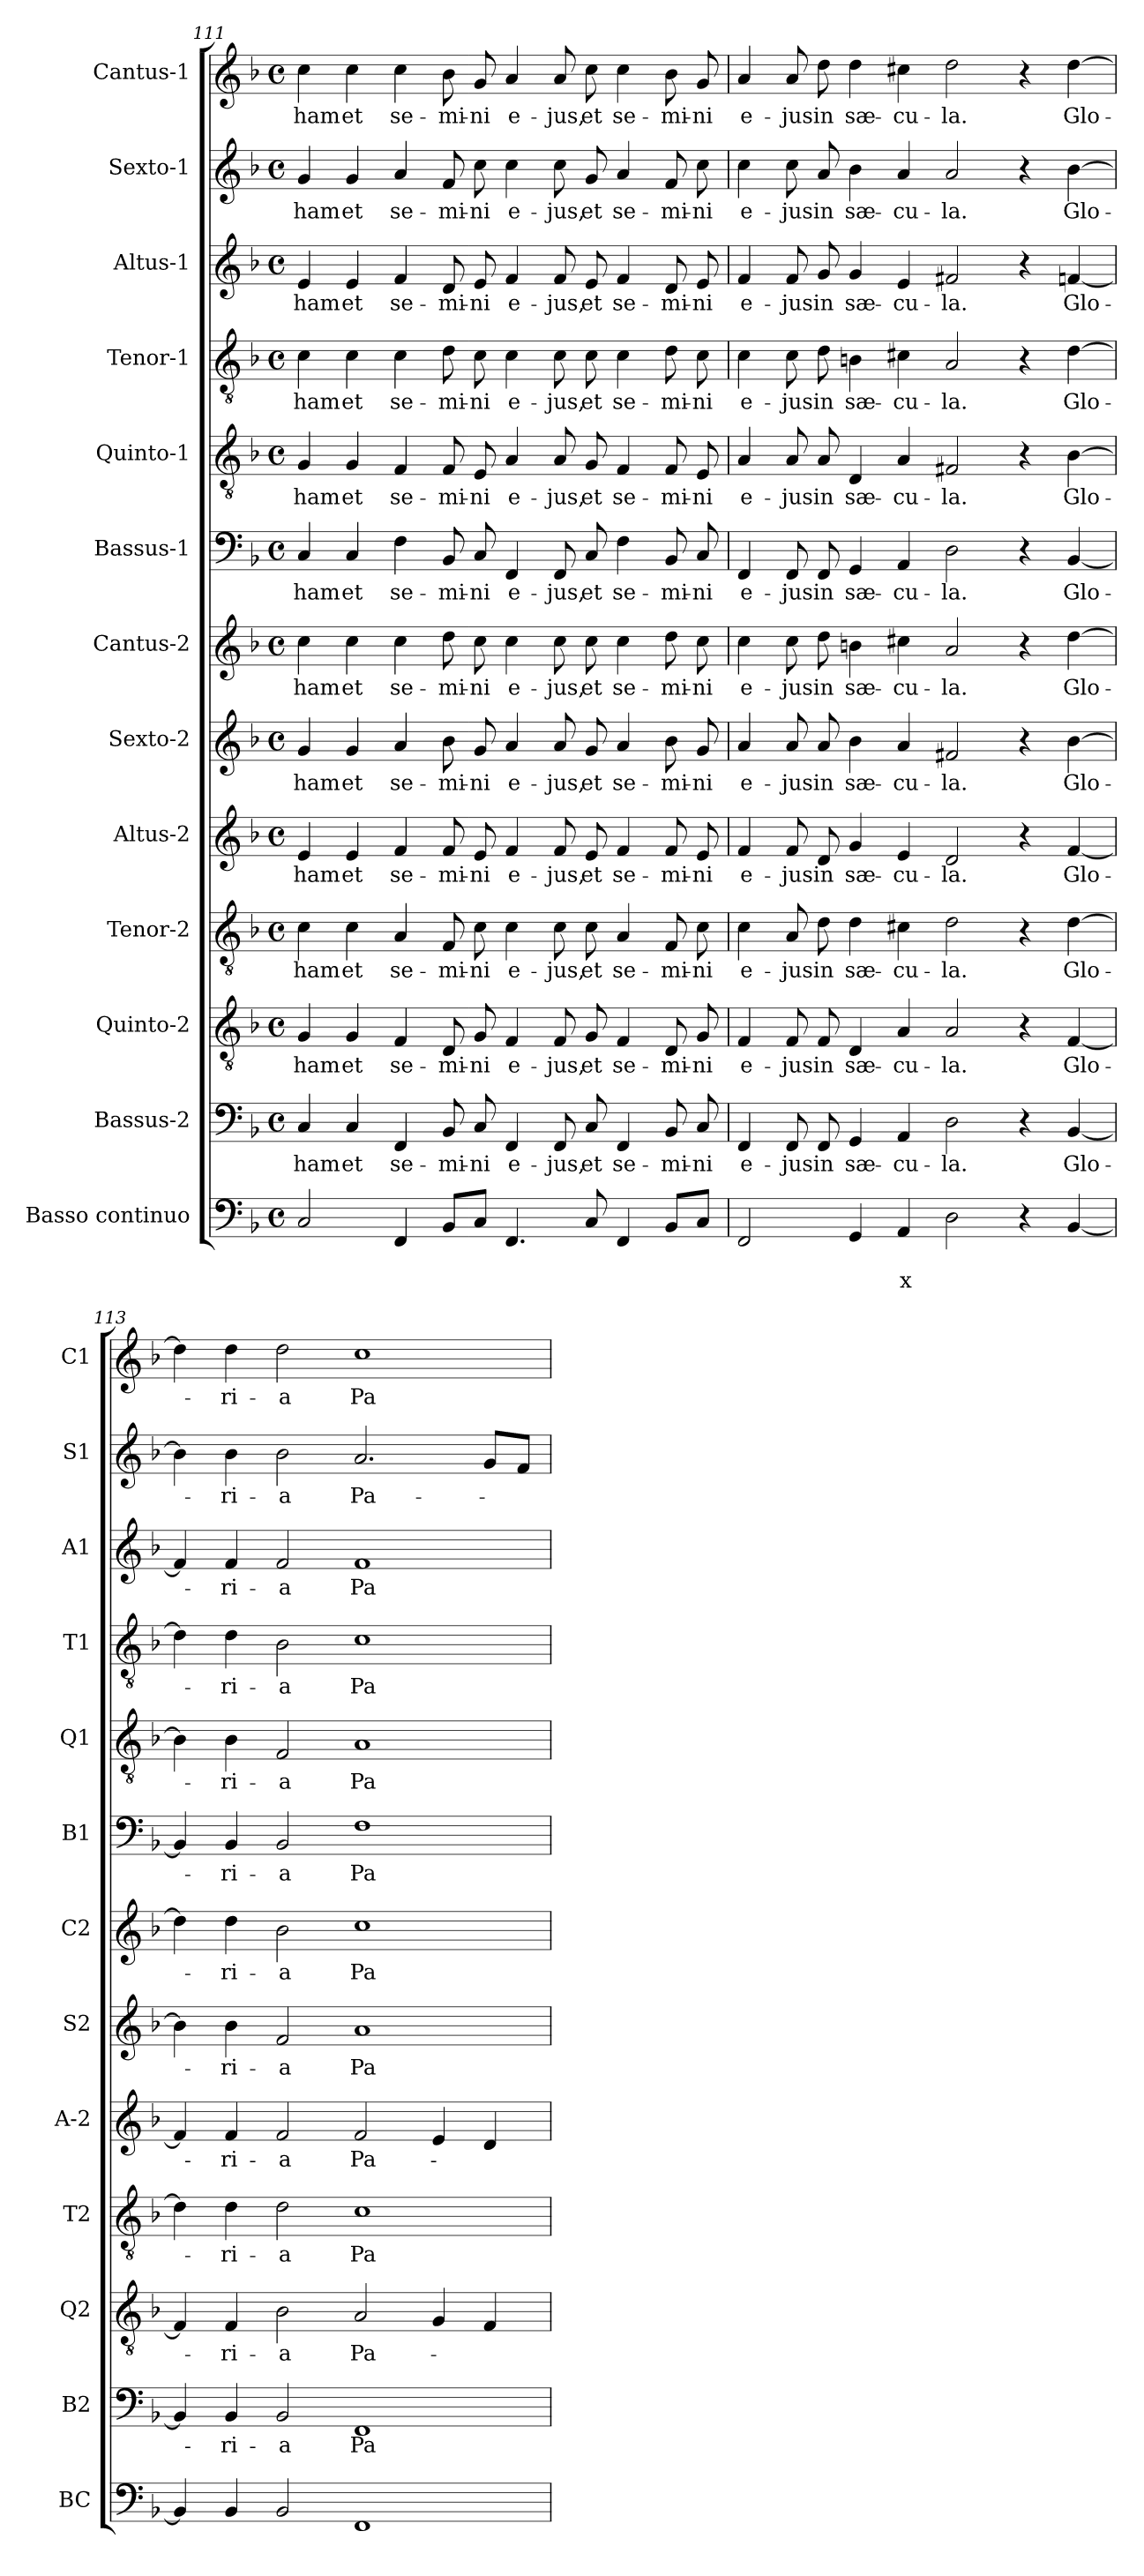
**kern	**text	**text	**kern	**text	**kern	**text	**kern	**text	**kern	**text	**kern	**text	**kern	**text	**kern	**text	**kern	**text	**kern	**text	**kern	**text	**kern	**text	**kern	**text
*part13	*part13	*part13	*part12	*part12	*part11	*part11	*part10	*part10	*part9	*part9	*part8	*part8	*part7	*part7	*part6	*part6	*part5	*part5	*part4	*part4	*part3	*part3	*part2	*part2	*part1	*part1
*staff13	*staff13	*staff13	*staff12	*staff12	*staff11	*staff11	*staff10	*staff10	*staff9	*staff9	*staff8	*staff8	*staff7	*staff7	*staff6	*staff6	*staff5	*staff5	*staff4	*staff4	*staff3	*staff3	*staff2	*staff2	*staff1	*staff1
*I"Basso continuo	*	*	*I"Bassus-2	*	*I"Quinto-2	*	*I"Tenor-2	*	*I"Altus-2	*	*I"Sexto-2	*	*I"Cantus-2	*	*I"Bassus-1	*	*I"Quinto-1	*	*I"Tenor-1	*	*I"Altus-1	*	*I"Sexto-1	*	*I"Cantus-1	*
*I'BC	*	*	*I'B2	*	*I'Q2	*	*I'T2	*	*I'A-2	*	*I'S2	*	*I'C2	*	*I'B1	*	*I'Q1	*	*I'T1	*	*I'A1	*	*I'S1	*	*I'C1	*
!!LO:PB:g=z
*clefF4	*	*	*clefF4	*	*clefGv2	*	*clefGv2	*	*clefG2	*	*clefG2	*	*clefG2	*	*clefF4	*	*clefGv2	*	*clefGv2	*	*clefG2	*	*clefG2	*	*clefG2	*
*k[b-]	*	*	*k[b-]	*	*k[b-]	*	*k[b-]	*	*k[b-]	*	*k[b-]	*	*k[b-]	*	*k[b-]	*	*k[b-]	*	*k[b-]	*	*k[b-]	*	*k[b-]	*	*k[b-]	*
*F:	*	*	*F:	*	*F:	*	*F:	*	*F:	*	*F:	*	*F:	*	*F:	*	*F:	*	*F:	*	*F:	*	*F:	*	*F:	*
*M4/4	*	*	*M4/4	*	*M4/4	*	*M4/4	*	*M4/4	*	*M4/4	*	*M4/4	*	*M4/4	*	*M4/4	*	*M4/4	*	*M4/4	*	*M4/4	*	*M4/4	*
*met(c)	*	*	*met(c)	*	*met(c)	*	*met(c)	*	*met(c)	*	*met(c)	*	*met(c)	*	*met(c)	*	*met(c)	*	*met(c)	*	*met(c)	*	*met(c)	*	*met(c)	*
=111	=111	=111	=111	=111	=111	=111	=111	=111	=111	=111	=111	=111	=111	=111	=111	=111	=111	=111	=111	=111	=111	=111	=111	=111	=111	=111
!	!	!	!	!LO:LY:b	!	!LO:LY:b	!	!LO:LY:b	!	!LO:LY:b	!	!LO:LY:b	!	!LO:LY:b	!	!LO:LY:b	!	!LO:LY:b	!	!LO:LY:b	!	!LO:LY:b	!	!LO:LY:b	!	!LO:LY:b
2C/	.	.	4C/	-ham	4G/	-ham	4c\	-ham	4e/	-ham	4g/	-ham	4cc\	-ham	4C/	-ham	4G/	-ham	4c\	-ham	4e/	-ham	4g/	-ham	4cc\	-ham
!	!	!	!	!LO:LY:b	!	!LO:LY:b	!	!LO:LY:b	!	!LO:LY:b	!	!LO:LY:b	!	!LO:LY:b	!	!LO:LY:b	!	!LO:LY:b	!	!LO:LY:b	!	!LO:LY:b	!	!LO:LY:b	!	!LO:LY:b
.	.	.	4C/	et	4G/	et	4c\	et	4e/	et	4g/	et	4cc\	et	4C/	et	4G/	et	4c\	et	4e/	et	4g/	et	4cc\	et
!	!	!	!	!LO:LY:b	!	!LO:LY:b	!	!LO:LY:b	!	!LO:LY:b	!	!LO:LY:b	!	!LO:LY:b	!	!LO:LY:b	!	!LO:LY:b	!	!LO:LY:b	!	!LO:LY:b	!	!LO:LY:b	!	!LO:LY:b
4FF/	.	.	4FF/	se-	4F/	se-	4A/	se-	4f/	se-	4a/	se-	4cc\	se-	4F\	se-	4F/	se-	4c\	se-	4f/	se-	4a/	se-	4cc\	se-
!	!	!	!	!LO:LY:b	!	!LO:LY:b	!	!LO:LY:b	!	!LO:LY:b	!	!LO:LY:b	!	!LO:LY:b	!	!LO:LY:b	!	!LO:LY:b	!	!LO:LY:b	!	!LO:LY:b	!	!LO:LY:b	!	!LO:LY:b
8BB-/L	.	.	8BB-/	-mi-	8D/	-mi-	8F/	-mi-	8f/	-mi-	8b-\	-mi-	8dd\	-mi-	8BB-/	-mi-	8F/	-mi-	8d\	-mi-	8d/	-mi-	8f/	-mi-	8b-\	-mi-
!	!	!	!	!LO:LY:b	!	!LO:LY:b	!	!LO:LY:b	!	!LO:LY:b	!	!LO:LY:b	!	!LO:LY:b	!	!LO:LY:b	!	!LO:LY:b	!	!LO:LY:b	!	!LO:LY:b	!	!LO:LY:b	!	!LO:LY:b
8C/J	.	.	8C/	-ni	8G/	-ni	8c\	-ni	8e/	-ni	8g/	-ni	8cc\	-ni	8C/	-ni	8E/	-ni	8c\	-ni	8e/	-ni	8cc\	-ni	8g/	-ni
!	!	!	!	!LO:LY:b	!	!LO:LY:b	!	!LO:LY:b	!	!LO:LY:b	!	!LO:LY:b	!	!LO:LY:b	!	!LO:LY:b	!	!LO:LY:b	!	!LO:LY:b	!	!LO:LY:b	!	!LO:LY:b	!	!LO:LY:b
4.FF/	.	.	4FF/	e-	4F/	e-	4c\	e-	4f/	e-	4a/	e-	4cc\	e-	4FF/	e-	4A/	e-	4c\	e-	4f/	e-	4cc\	e-	4a/	e-
!	!	!	!	!LO:LY:b	!	!LO:LY:b	!	!LO:LY:b	!	!LO:LY:b	!	!LO:LY:b	!	!LO:LY:b	!	!LO:LY:b	!	!LO:LY:b	!	!LO:LY:b	!	!LO:LY:b	!	!LO:LY:b	!	!LO:LY:b
.	.	.	8FF/	-jus,	8F/	-jus,	8c\	-jus,	8f/	-jus,	8a/	-jus,	8cc\	-jus,	8FF/	-jus,	8A/	-jus,	8c\	-jus,	8f/	-jus,	8cc\	-jus,	8a/	-jus,
!	!	!	!	!LO:LY:b	!	!LO:LY:b	!	!LO:LY:b	!	!LO:LY:b	!	!LO:LY:b	!	!LO:LY:b	!	!LO:LY:b	!	!LO:LY:b	!	!LO:LY:b	!	!LO:LY:b	!	!LO:LY:b	!	!LO:LY:b
8C/	.	.	8C/	et	8G/	et	8c\	et	8e/	et	8g/	et	8cc\	et	8C/	et	8G/	et	8c\	et	8e/	et	8g/	et	8cc\	et
!	!	!	!	!LO:LY:b	!	!LO:LY:b	!	!LO:LY:b	!	!LO:LY:b	!	!LO:LY:b	!	!LO:LY:b	!	!LO:LY:b	!	!LO:LY:b	!	!LO:LY:b	!	!LO:LY:b	!	!LO:LY:b	!	!LO:LY:b
4FF/	.	.	4FF/	se-	4F/	se-	4A/	se-	4f/	se-	4a/	se-	4cc\	se-	4F\	se-	4F/	se-	4c\	se-	4f/	se-	4a/	se-	4cc\	se-
!	!	!	!	!LO:LY:b	!	!LO:LY:b	!	!LO:LY:b	!	!LO:LY:b	!	!LO:LY:b	!	!LO:LY:b	!	!LO:LY:b	!	!LO:LY:b	!	!LO:LY:b	!	!LO:LY:b	!	!LO:LY:b	!	!LO:LY:b
8BB-/L	.	.	8BB-/	-mi-	8D/	-mi-	8F/	-mi-	8f/	-mi-	8b-\	-mi-	8dd\	-mi-	8BB-/	-mi-	8F/	-mi-	8d\	-mi-	8d/	-mi-	8f/	-mi-	8b-\	-mi-
!	!	!	!	!LO:LY:b	!	!LO:LY:b	!	!LO:LY:b	!	!LO:LY:b	!	!LO:LY:b	!	!LO:LY:b	!	!LO:LY:b	!	!LO:LY:b	!	!LO:LY:b	!	!LO:LY:b	!	!LO:LY:b	!	!LO:LY:b
8C/J	.	.	8C/	-ni	8G/	-ni	8c\	-ni	8e/	-ni	8g/	-ni	8cc\	-ni	8C/	-ni	8E/	-ni	8c\	-ni	8e/	-ni	8cc\	-ni	8g/	-ni
=112	=112	=112	=112	=112	=112	=112	=112	=112	=112	=112	=112	=112	=112	=112	=112	=112	=112	=112	=112	=112	=112	=112	=112	=112	=112	=112
!	!	!	!	!LO:LY:b	!	!LO:LY:b	!	!LO:LY:b	!	!LO:LY:b	!	!LO:LY:b	!	!LO:LY:b	!	!LO:LY:b	!	!LO:LY:b	!	!LO:LY:b	!	!LO:LY:b	!	!LO:LY:b	!	!LO:LY:b
2FF/	.	.	4FF/	e-	4F/	e-	4c\	e-	4f/	e-	4a/	e-	4cc\	e-	4FF/	e-	4A/	e-	4c\	e-	4f/	e-	4cc\	e-	4a/	e-
!	!	!	!	!LO:LY:b	!	!LO:LY:b	!	!LO:LY:b	!	!LO:LY:b	!	!LO:LY:b	!	!LO:LY:b	!	!LO:LY:b	!	!LO:LY:b	!	!LO:LY:b	!	!LO:LY:b	!	!LO:LY:b	!	!LO:LY:b
.	.	.	8FF/	-jus	8F/	-jus	8A/	-jus	8f/	-jus	8a/	-jus	8cc\	-jus	8FF/	-jus	8A/	-jus	8c\	-jus	8f/	-jus	8cc\	-jus	8a/	-jus
!	!	!	!	!LO:LY:b	!	!LO:LY:b	!	!LO:LY:b	!	!LO:LY:b	!	!LO:LY:b	!	!LO:LY:b	!	!LO:LY:b	!	!LO:LY:b	!	!LO:LY:b	!	!LO:LY:b	!	!LO:LY:b	!	!LO:LY:b
.	.	.	8FF/	in	8F/	in	8d\	in	8d/	in	8a/	in	8dd\	in	8FF/	in	8A/	in	8d\	in	8g/	in	8a/	in	8dd\	in
!	!	!	!	!LO:LY:b	!	!LO:LY:b	!	!LO:LY:b	!	!LO:LY:b	!	!LO:LY:b	!	!LO:LY:b	!	!LO:LY:b	!	!LO:LY:b	!	!LO:LY:b	!	!LO:LY:b	!	!LO:LY:b	!	!LO:LY:b
4GG/	.	.	4GG/	sæ-	4D/	sæ-	4d\	sæ-	4g/	sæ-	4b-\	sæ-	4bn\	sæ-	4GG/	sæ-	4D/	sæ-	4Bn\	sæ-	4g/	sæ-	4b-\	sæ-	4dd\	sæ-
!	!	!LO:LY:b	!	!LO:LY:b	!	!LO:LY:b	!	!LO:LY:b	!	!LO:LY:b	!	!LO:LY:b	!	!LO:LY:b	!	!LO:LY:b	!	!LO:LY:b	!	!LO:LY:b	!	!LO:LY:b	!	!LO:LY:b	!	!LO:LY:b
4AA/	.	x	4AA/	-cu-	4A/	-cu-	4c#X\	-cu-	4e/	-cu-	4a/	-cu-	4cc#X\	-cu-	4AA/	-cu-	4A/	-cu-	4c#X\	-cu-	4e/	-cu-	4a/	-cu-	4cc#X\	-cu-
!	!	!	!	!LO:LY:b	!	!LO:LY:b	!	!LO:LY:b	!	!LO:LY:b	!	!LO:LY:b	!	!LO:LY:b	!	!LO:LY:b	!	!LO:LY:b	!	!LO:LY:b	!	!LO:LY:b	!	!LO:LY:b	!	!LO:LY:b
2D\	.	.	2D\	-la.	2A/	-la.	2d\	-la.	2d/	-la.	2f#X/	-la.	2a/	-la.	2D\	-la.	2F#X/	-la.	2A/	-la.	2f#X/	-la.	2a/	-la.	2dd\	-la.
4r	.	.	4r	.	4r	.	4r	.	4r	.	4r	.	4r	.	4r	.	4r	.	4r	.	4r	.	4r	.	4r	.
!	!	!	!	!LO:LY:b	!	!LO:LY:b	!	!LO:LY:b	!	!LO:LY:b	!	!LO:LY:b	!	!LO:LY:b	!	!LO:LY:b	!	!LO:LY:b	!	!LO:LY:b	!	!LO:LY:b	!	!LO:LY:b	!	!LO:LY:b
[4BB-/	.	.	[4BB-/	Glo-	[4F/	Glo-	[4d\	Glo-	[4f/	Glo-	[4b-\	Glo-	[4dd\	Glo-	[4BB-/	Glo-	[4B-\	Glo-	[4d\	Glo-	[4fn/	Glo-	[4b-\	Glo-	[4dd\	Glo-
=113	=113	=113	=113	=113	=113	=113	=113	=113	=113	=113	=113	=113	=113	=113	=113	=113	=113	=113	=113	=113	=113	=113	=113	=113	=113	=113
4BB-/]	.	.	4BB-/]	.	4F/]	.	4d\]	.	4f/]	.	4b-\]	.	4dd\]	.	4BB-/]	.	4B-\]	.	4d\]	.	4f/]	.	4b-\]	.	4dd\]	.
!	!	!	!	!LO:LY:b	!	!LO:LY:b	!	!LO:LY:b	!	!LO:LY:b	!	!LO:LY:b	!	!LO:LY:b	!	!LO:LY:b	!	!LO:LY:b	!	!LO:LY:b	!	!LO:LY:b	!	!LO:LY:b	!	!LO:LY:b
4BB-/	.	.	4BB-/	-ri-	4F/	-ri-	4d\	-ri-	4f/	-ri-	4b-\	-ri-	4dd\	-ri-	4BB-/	-ri-	4B-\	-ri-	4d\	-ri-	4f/	-ri-	4b-\	-ri-	4dd\	-ri-
!	!	!	!	!LO:LY:b	!	!LO:LY:b	!	!LO:LY:b	!	!LO:LY:b	!	!LO:LY:b	!	!LO:LY:b	!	!LO:LY:b	!	!LO:LY:b	!	!LO:LY:b	!	!LO:LY:b	!	!LO:LY:b	!	!LO:LY:b
2BB-/	.	.	2BB-/	-a	2B-\	-a	2d\	-a	2f/	-a	2f/	-a	2b-\	-a	2BB-/	-a	2F/	-a	2B-\	-a	2f/	-a	2b-\	-a	2dd\	-a
!	!	!	!	!LO:LY:b	!	!LO:LY:b	!	!LO:LY:b	!	!LO:LY:b	!	!LO:LY:b	!	!LO:LY:b	!	!LO:LY:b	!	!LO:LY:b	!	!LO:LY:b	!	!LO:LY:b	!	!LO:LY:b	!	!LO:LY:b
1FF	.	.	1FF	Pa-	2A/	Pa-	1c	Pa-	2f/	Pa-	1a	Pa-	1cc	Pa-	1F	Pa-	1A	Pa-	1c	Pa-	1f	Pa-	2.a/	Pa-	1cc	Pa-
.	.	.	.	.	4G/	.	.	.	4e/	.	.	.	.	.	.	.	.	.	.	.	.	.	.	.	.	.
.	.	.	.	.	4F/	.	.	.	4d/	.	.	.	.	.	.	.	.	.	.	.	.	.	8g/L	.	.	.
.	.	.	.	.	.	.	.	.	.	.	.	.	.	.	.	.	.	.	.	.	.	.	8f/J	.	.	.
=	=	=	=	=	=	=	=	=	=	=	=	=	=	=	=	=	=	=	=	=	=	=	=	=	=	=
*-	*-	*-	*-	*-	*-	*-	*-	*-	*-	*-	*-	*-	*-	*-	*-	*-	*-	*-	*-	*-	*-	*-	*-	*-	*-	*-
